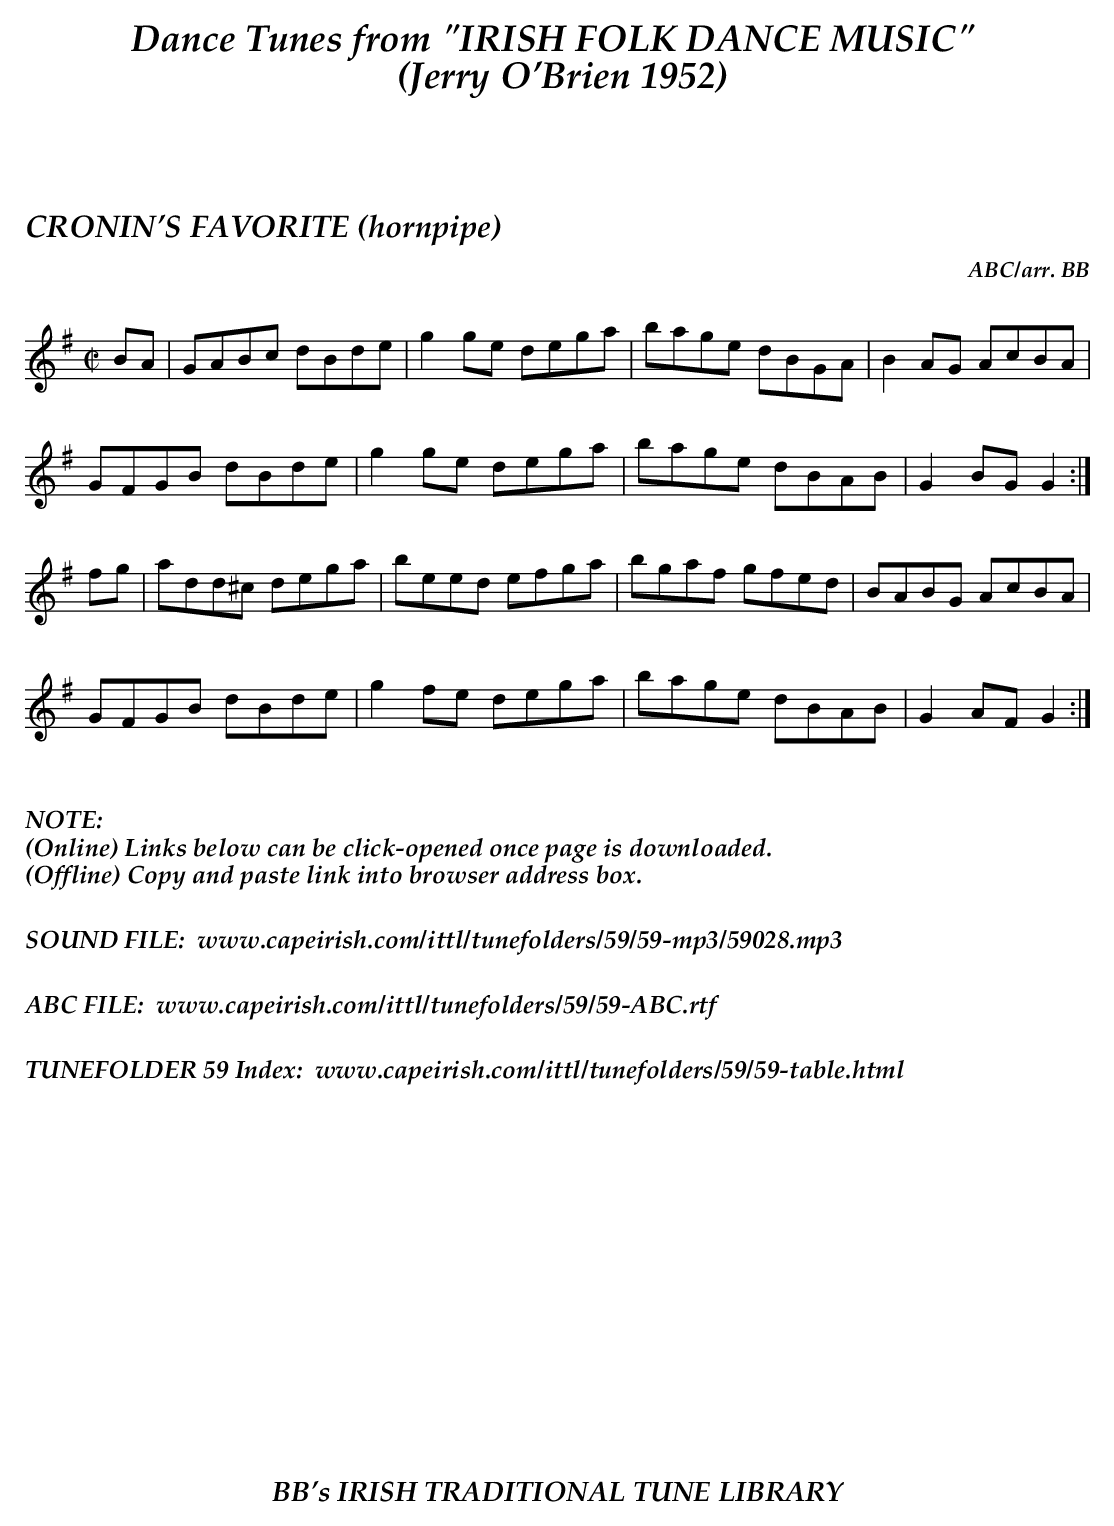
X:1
T:CRONIN'S FAVORITE (hornpipe)
C:ABC/arr. BB
M:C|
K:G
BA|GABc dBde|g2ge dega|bage dBGA|B2AG AcBA|
GFGB dBde|g2ge dega|bage dBAB|G2BG G2 :|
fg|add^c dega|beed efga|bgaf gfed|BABG AcBA|
GFGB dBde|g2fe dega|bage dBAB|G2AF G2 :|
%%vskip .3in
%%textoption left
%%textfont "Palatino-BoldItalic" 16
%%begintext
%%NOTE:
(Online) Links below can be click-opened once page is downloaded.
(Offline) Copy and paste link into browser address box.
%%
%%
SOUND FILE:  www.capeirish.com/ittl/tunefolders/59/59-mp3/59028.mp3
%%
%%
ABC FILE:  www.capeirish.com/ittl/tunefolders/59/59-ABC.rtf
%%
%%
TUNEFOLDER 59 Index:  www.capeirish.com/ittl/tunefolders/59/59-table.html
